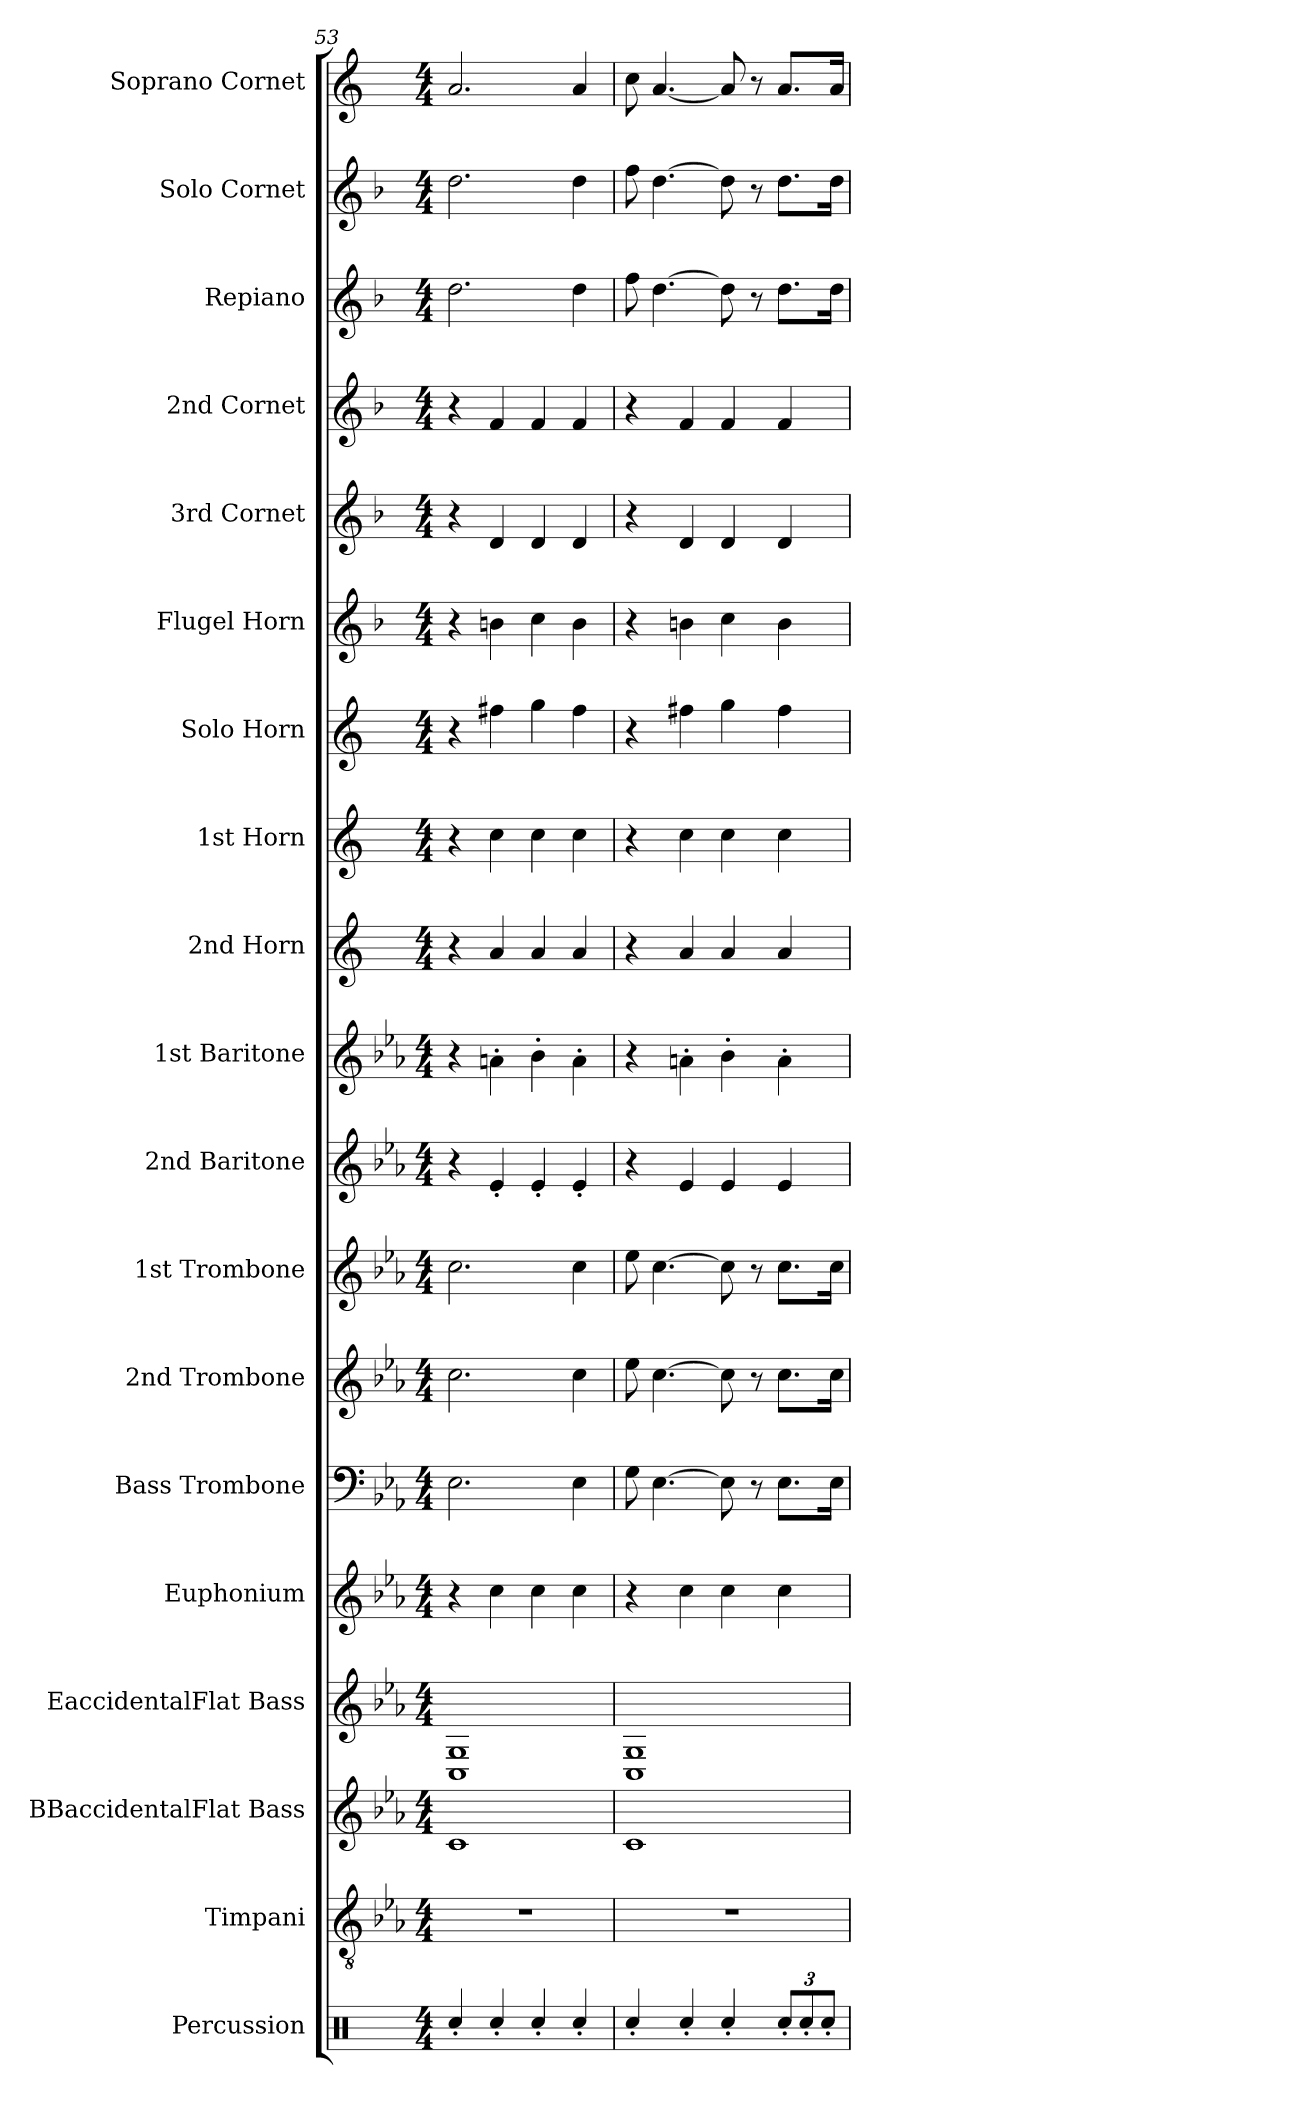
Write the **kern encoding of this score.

**kern	**kern	**kern	**kern	**kern	**kern	**kern	**kern	**kern	**kern	**kern	**kern	**kern	**kern	**kern	**kern	**kern	**kern	**kern
*part19	*part18	*part17	*part16	*part15	*part14	*part13	*part12	*part11	*part10	*part9	*part8	*part7	*part6	*part5	*part4	*part3	*part2	*part1
*staff19	*staff18	*staff17	*staff16	*staff15	*staff14	*staff13	*staff12	*staff11	*staff10	*staff9	*staff8	*staff7	*staff6	*staff5	*staff4	*staff3	*staff2	*staff1
*I"Percussion	*I"Timpani	*I"BBaccidentalFlat Bass	*I"EaccidentalFlat Bass	*I"Euphonium	*I"Bass Trombone	*I"2nd Trombone	*I"1st Trombone	*I"2nd Baritone	*I"1st Baritone	*I"2nd Horn	*I"1st Horn	*I"Solo Horn	*I"Flugel Horn	*I"3rd Cornet	*I"2nd Cornet	*I"Repiano	*I"Solo Cornet	*I"Soprano Cornet
*I'Perc.	*I'Timp.	*I'BBaccidentalFlat B.	*I'EaccidentalFlat B.	*I'Euph.	*I'Bs. Trb.	*I'2ndTrb.	*I'1st Trb.	*I'2ndBari.	*I'1st Bari.	*I'2nd Hn.	*I'1st Hn.	*I'Solo Hn.	*I'Flghn.	*I'3rd Cnt.	*I'2nd Cnt.	*I'Rep.	*I'Solo Cnt.	*I'Sop. Cnt.
*clefX	*clefGv2	*clefG2	*clefG2	*clefG2	*clefF4	*clefG2	*clefG2	*clefG2	*clefG2	*clefG2	*clefG2	*clefG2	*clefG2	*clefG2	*clefG2	*clefG2	*clefG2	*clefG2
*	*	*ITrd15c26	*ITrd12c21	*ITrd8c14	*	*ITrd8c14	*ITrd8c14	*ITrd8c14	*ITrd8c14	*ITrd5c9	*ITrd5c9	*ITrd5c9	*ITrd1c2	*ITrd1c2	*ITrd1c2	*ITrd1c2	*ITrd1c2	*ITrd-2c-3
*k[]	*k[b-e-a-]	*k[b-e-a-]	*k[b-e-a-]	*k[b-e-a-]	*k[b-e-a-]	*k[b-e-a-]	*k[b-e-a-]	*k[b-e-a-]	*k[b-e-a-]	*k[b-e-a-]	*k[b-e-a-]	*k[b-e-a-]	*k[b-e-a-]	*k[b-e-a-]	*k[b-e-a-]	*k[b-e-a-]	*k[b-e-a-]	*k[b-e-a-]
*M4/4	*M4/4	*M4/4	*M4/4	*M4/4	*M4/4	*M4/4	*M4/4	*M4/4	*M4/4	*M4/4	*M4/4	*M4/4	*M4/4	*M4/4	*M4/4	*M4/4	*M4/4	*M4/4
=53	=53	=53	=53	=53	=53	=53	=53	=53	=53	=53	=53	=53	=53	=53	=53	=53	=53	=53
4Rcc'/	1r	1CC	1CC 1GG	4r	2.E-\	2.c\	2.c\	4r	4r	4r	4r	4r	4r	4r	4r	2.cc\	2.cc\	2.cc/
4Rcc'/	.	.	.	4c\	.	.	.	4E-'/	4An'\	4c/	4e-\	4an\	4an\	4c/	4e-/	.	.	.
4Rcc'/	.	.	.	4c\	.	.	.	4E-'/	4B-'\	4c/	4e-\	4b-\	4b-\	4c/	4e-/	.	.	.
4Rcc'/	.	.	.	4c\	4E-\	4c\	4c\	4E-'/	4A'\	4c/	4e-\	4a\	4a\	4c/	4e-/	4cc\	4cc\	4cc/
=54	=54	=54	=54	=54	=54	=54	=54	=54	=54	=54	=54	=54	=54	=54	=54	=54	=54	=54
4Rcc'/	1r	1CC	1CC 1GG	4r	8G\	8e-\	8e-\	4r	4r	4r	4r	4r	4r	4r	4r	8ee-\	8ee-\	8ee-\
.	.	.	.	.	[4.E-\	[4.c\	[4.c\	.	.	.	.	.	.	.	.	[4.cc\	[4.cc\	[4.cc/
4Rcc'/	.	.	.	4c\	.	.	.	4E-/	4An'\	4c/	4e-\	4an\	4an\	4c/	4e-/	.	.	.
4Rcc'/	.	.	.	4c\	8E-\]	8c\]	8c\]	4E-/	4B-'\	4c/	4e-\	4b-\	4b-\	4c/	4e-/	8cc\]	8cc\]	8cc/]
.	.	.	.	.	8r	8r	8r	.	.	.	.	.	.	.	.	8r	8r	8r
*Xbrackettup	*	*	*	*	*	*	*	*	*	*	*	*	*	*	*	*	*	*
12Rcc'/L	.	.	.	4c\	8.E-\L	8.c\L	8.c\L	4E-/	4A'\	4c/	4e-\	4a\	4a\	4c/	4e-/	8.cc\L	8.cc\L	8.cc/L
12Rcc'/	.	.	.	.	.	.	.	.	.	.	.	.	.	.	.	.	.	.
12Rcc'/J	.	.	.	.	.	.	.	.	.	.	.	.	.	.	.	.	.	.
.	.	.	.	.	16E-\Jk	16c\Jk	16c\Jk	.	.	.	.	.	.	.	.	16cc\Jk	16cc\Jk	16cc/Jk
=	=	=	=	=	=	=	=	=	=	=	=	=	=	=	=	=	=	=
*-	*-	*-	*-	*-	*-	*-	*-	*-	*-	*-	*-	*-	*-	*-	*-	*-	*-	*-
